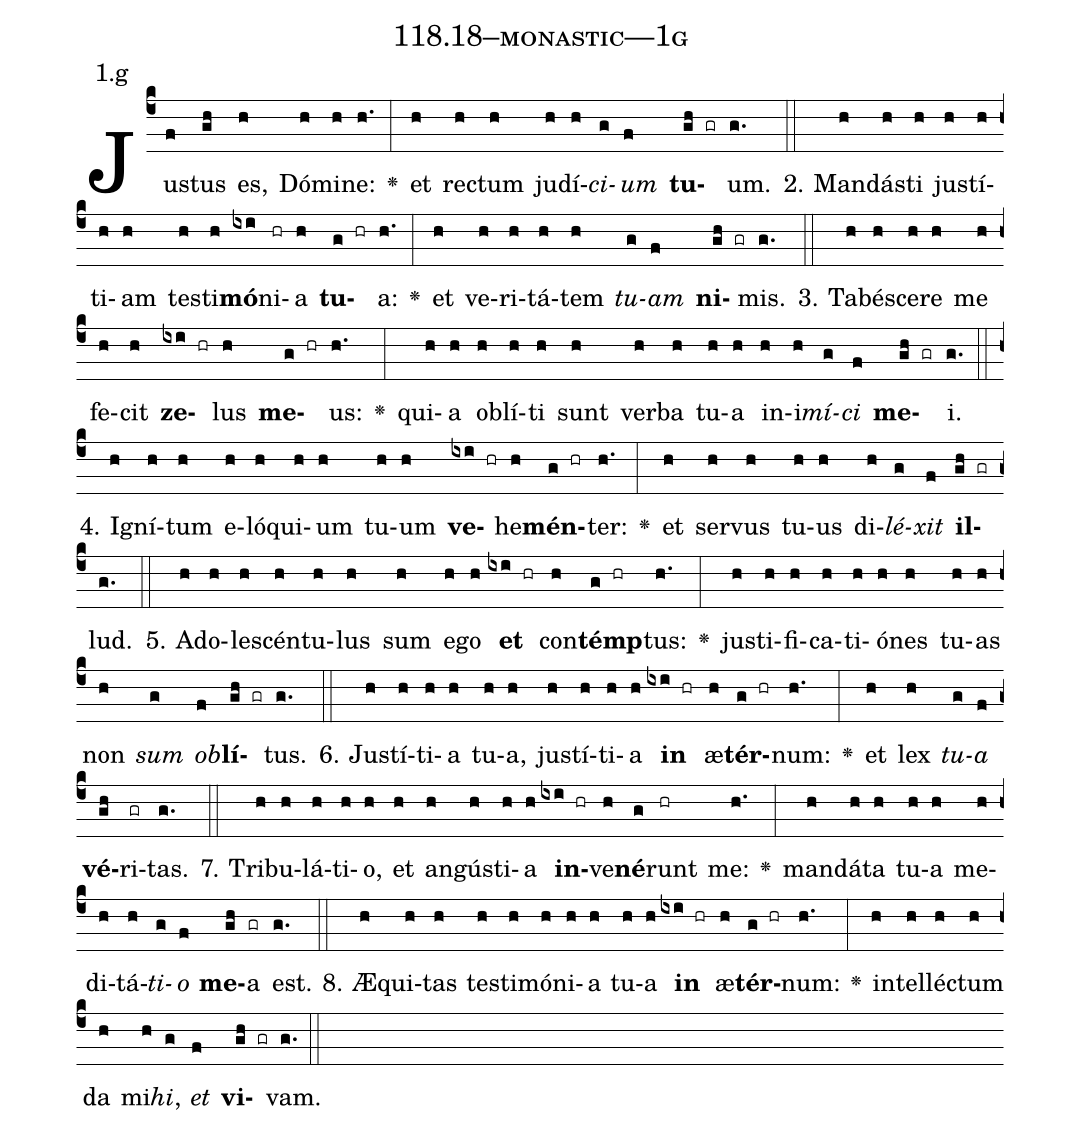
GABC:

name: 118.18--monastic---1g;
annotation: 1.g;
%%
(c4)Jus(f)tus(gh) es,(h) Dó(h)mi(h)ne:(h.) <v>\greheightstar</v>(:) et(h) rec(h)tum(h) ju(h)dí(h)<i>ci</i>(g)<i>um</i>(f) <b>tu</b>(gh gr)um.(g.) (::)
2. Man(h)dás(h)ti(h) jus(h)tí(h)ti(h)am(h) tes(h)ti(h)<b>mó</b>(ixi)ni(hr)a(h) <b>tu</b>(g hr)a:(h.) <v>\greheightstar</v>(:) et(h) ve(h)ri(h)tá(h)tem(h) <i>tu</i>(g)<i>am</i>(f) <b>ni</b>(gh gr)mis.(g.) (::)
3. Ta(h)bé(h)sce(h)re(h) me(h) fe(h)cit(h) <b>ze</b>(ixi hr)lus(h) <b>me</b>(g hr)us:(h.) <v>\greheightstar</v>(:) qui(h)a(h) ob(h)lí(h)ti(h) sunt(h) ver(h)ba(h) tu(h)a(h) in(h)i(h)<i>mí</i>(g)<i>ci</i>(f) <b>me</b>(gh gr)i.(g.) (::)
4. I(h)gní(h)tum(h) e(h)ló(h)qui(h)um(h) tu(h)um(h) <b>ve</b>(ixi hr)he(h)<b>mén</b>(g hr)ter:(h.) <v>\greheightstar</v>(:) et(h) ser(h)vus(h) tu(h)us(h) di(h)<i>lé</i>(g)<i>xit</i>(f) <b>il</b>(gh gr)lud.(g.) (::)
5. Ad(h)o(h)le(h)scén(h)tu(h)lus(h) sum(h) e(h)go(h) <b>et</b>(ixi hr) con(h)<b>témp</b>(g hr)tus:(h.) <v>\greheightstar</v>(:) jus(h)ti(h)fi(h)ca(h)ti(h)ó(h)nes(h) tu(h)as(h) non(h) <i>sum</i>(g) <i>ob</i>(f)<b>lí</b>(gh gr)tus.(g.) (::)
6. Jus(h)tí(h)ti(h)a(h) tu(h)a,(h) jus(h)tí(h)ti(h)a(h) <b>in</b>(ixi hr) æ(h)<b>tér</b>(g hr)num:(h.) <v>\greheightstar</v>(:) et(h) lex(h) <i>tu</i>(g)<i>a</i>(f) <b>vé</b>(gh)ri(gr)tas.(g.) (::)
7. Tri(h)bu(h)lá(h)ti(h)o,(h) et(h) an(h)gús(h)ti(h)a(h) <b>in</b>(ixi hr)ve(h)<b>né</b>(g)runt(hr) me:(h.) <v>\greheightstar</v>(:) man(h)dá(h)ta(h) tu(h)a(h) me(h)di(h)tá(h)<i>ti</i>(g)<i>o</i>(f) <b>me</b>(gh)a(gr) est.(g.) (::)
8. Æ(h)qui(h)tas(h) tes(h)ti(h)mó(h)ni(h)a(h) tu(h)a(h) <b>in</b>(ixi hr) æ(h)<b>tér</b>(g hr)num:(h.) <v>\greheightstar</v>(:) in(h)tel(h)léc(h)tum(h) da(h) mi(h)<i>hi</i>,(g) <i>et</i>(f) <b>vi</b>(gh gr)vam.(g.) (::)
